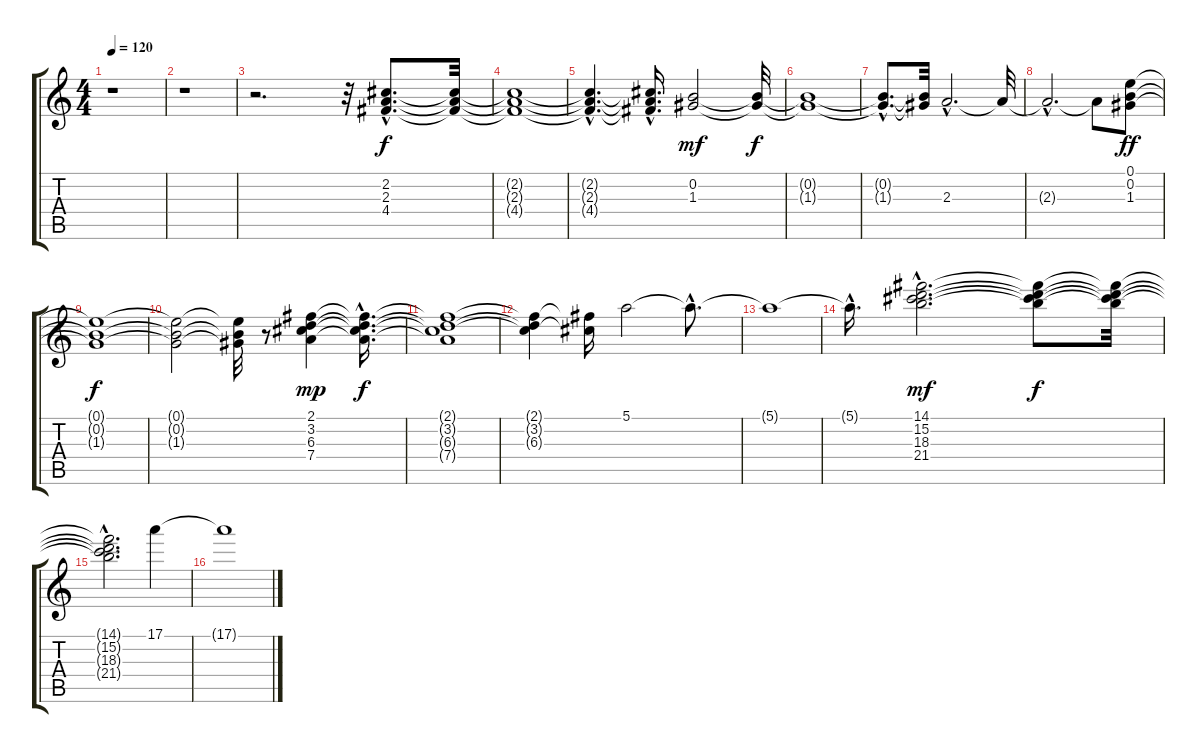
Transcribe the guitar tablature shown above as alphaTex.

\track "" {instrument acousticguitarsteel}
\staff {score tabs}
\tuning (E4 B3 G3 D3 A2 E2) {hide}
\ts (4 4)
\tempo 120
\clef g2
\ks c
r.1{dy f instrument acousticguitarsteel} |
r.1 |
r.2{d} r.32 (2.2{hac} 2.3{hac} 4.4{hac}).8{d volume 7 balance 6 instrument synthstrings2} (2.2{t} 2.3{t} 4.4{t}).32 |
(2.2{t} 2.3{t} 4.4{t}).1 |
(2.2{hac t} 2.3{hac t} 4.4{hac t}).4{d} (2.2{t} 2.3{hac t} 4.4{t}).16{d} (0.2 1.3).2{dy mf} (0.2{t} 1.3{t}).32{dy f} |
(0.2{t} 1.3{t}).1 |
(0.2{hac t} 1.3{hac t}).8{d} (0.2{t} 1.3{t}).32 2.3{hac}.2{d} 2.3{t}.32 |
2.3{hac t}.2{d} 2.3{t}.8 (0.1 0.2 1.3).8{dy ff} |
(0.1{t} 0.2{t} 1.3{t}).1{dy f} |
(0.1{t} 0.2{t} 1.3{t}).2 (0.1{t} 0.2{t} 1.3{t}).32 r.8 (2.1 3.2 6.3 7.4).4{dy mp} (2.1{hac t} 3.2{hac t} 6.3{hac t} 7.4{hac t}).16{d dy f} |
(2.1{t} 3.2{t} 6.3{t} 7.4{t}).1 |
(2.1{t} 3.2{t} 6.3{t}).4 (2.1{t} 6.3{t}).16 5.1.2 5.1{hac t}.8{d} |
5.1{t}.1 |
5.1{hac t}.16{d} (14.1{hac} 15.2{hac} 18.3{hac} 21.4{hac}).2{d dy mf} (14.1{t} 15.2{t} 18.3{t} 21.4{t}).8{dy f} (14.1{t} 15.2{t} 18.3{t} 21.4{t}).32 |
(14.1{t} 15.2{hac t} 18.3{t} 21.4{hac t}).2{d} 17.1.4 |
17.1{t}.1
